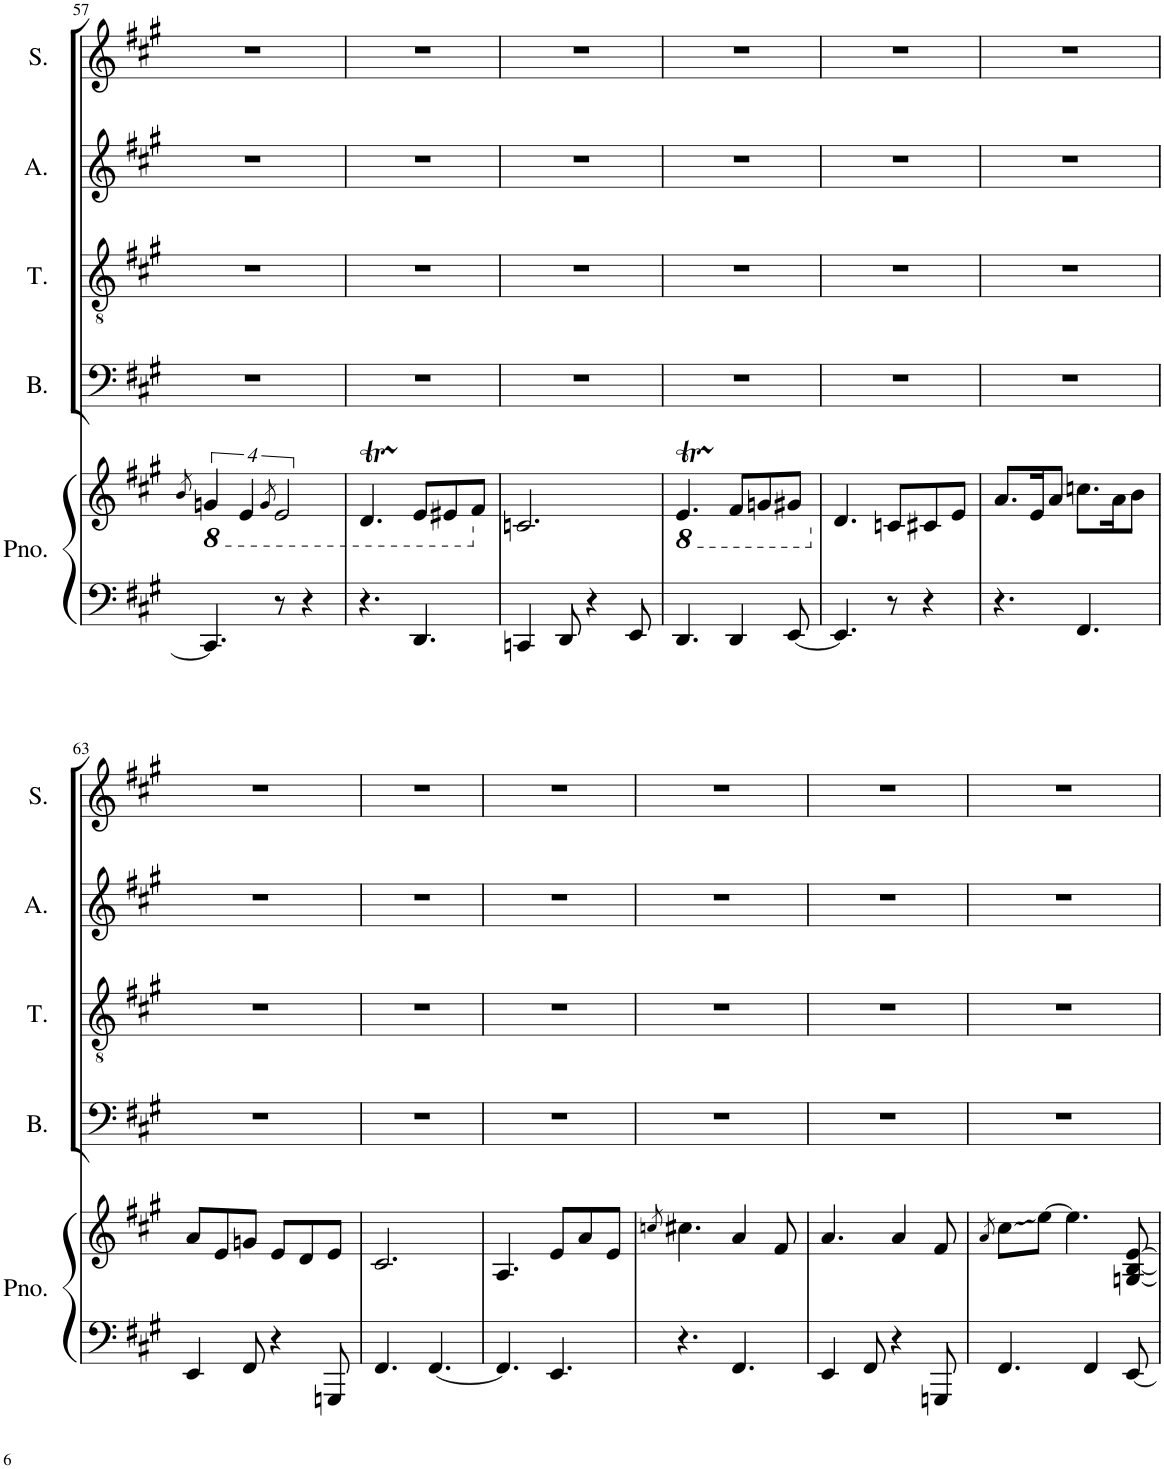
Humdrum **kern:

**kern	**kern	**kern	**kern	**kern	**kern
*part5	*part5	*part4	*part3	*part2	*part1
*staff6	*staff5	*staff4	*staff3	*staff2	*staff1
*I"Piano	*	*I"Bass	*I"Tenor	*I"Alto	*I"Soprano
*I'Pno.	*	*I'B.	*I'T.	*I'A.	*I'S.
!!LO:PB:g=z
*clefF4	*clefG2	*clefF4	*clefGv2	*clefG2	*clefG2
*k[f#c#g#]	*k[f#c#g#]	*k[f#c#g#]	*k[f#c#g#]	*k[f#c#g#]	*k[f#c#g#]
*M6/8	*M6/8	*M6/8	*M6/8	*M6/8	*M6/8
=57	=57	=57	=57	=57	=57
.	8qB/	.	.	.	.
4.CC/]	16%3Gn/	2.r	2.r	2.r	2.r
.	16%3E/	.	.	.	.
.	8qG/	.	.	.	.
8r	8%3E/	.	.	.	.
4r	.	.	.	.	.
=58	=58	=58	=58	=58	=58
4.r	4.dT/	2.r	2.r	2.r	2.r
4.DD/	8e/L	.	.	.	.
.	8e#X/	.	.	.	.
.	8f#TTT/J	.	.	.	.
=59	=59	=59	=59	=59	=59
4CCn/	2.cn/	2.r	2.r	2.r	2.r
8DD/	.	.	.	.	.
4r	.	.	.	.	.
8EE/	.	.	.	.	.
=60	=60	=60	=60	=60	=60
*	*8ba	*	*	*	*
4.DD/	4.ET/	2.r	2.r	2.r	2.r
4DD/	8F#/L	.	.	.	.
.	8Gn/	.	.	.	.
[8EE/	8G#XTTT/J	.	.	.	.
=61	=61	=61	=61	=61	=61
*	*X8ba	*	*	*	*
4.EE/]	4.d/	2.r	2.r	2.r	2.r
8r	8cn/L	.	.	.	.
4r	8c#X/	.	.	.	.
.	8e/J	.	.	.	.
=62	=62	=62	=62	=62	=62
4.r	8.a/L	2.r	2.r	2.r	2.r
.	16e/K	.	.	.	.
.	8a/J	.	.	.	.
4.FF#/	8.ccn\L	.	.	.	.
.	16a\K	.	.	.	.
.	8b\J	.	.	.	.
!!LO:LB:g=z
=63	=63	=63	=63	=63	=63
4EE/	8a/L	2.r	2.r	2.r	2.r
.	8e/	.	.	.	.
8FF#/	8gn/J	.	.	.	.
4r	8e/L	.	.	.	.
.	8d/	.	.	.	.
8GGGn/	8e/J	.	.	.	.
=64	=64	=64	=64	=64	=64
4.FF#/	2.c#/	2.r	2.r	2.r	2.r
[4.FF#/	.	.	.	.	.
=65	=65	=65	=65	=65	=65
4.FF#/]	4.A/	2.r	2.r	2.r	2.r
4.EE/	8e/L	.	.	.	.
.	8a/	.	.	.	.
.	8e/J	.	.	.	.
=66	=66	=66	=66	=66	=66
.	8qccn/	.	.	.	.
4.r	4.cc#X\	2.r	2.r	2.r	2.r
4.FF#/	4a/	.	.	.	.
.	8f#/	.	.	.	.
=67	=67	=67	=67	=67	=67
4EE/	4.a/	2.r	2.r	2.r	2.r
8FF#/	.	.	.	.	.
4r	4a/	.	.	.	.
8GGGn/	8f#/	.	.	.	.
=68	=68	=68	=68	=68	=68
.	8qa/	.	.	.	.
4.FF#/	8cc#\L	2.r	2.r	2.r	2.r
.	[8ee\J	.	.	.	.
.	4.ee\]	.	.	.	.
4FF#/	.	.	.	.	.
[8EE/	[8Gn/ [8B/ [8e/	.	.	.	.
=	=	=	=	=	=
*-	*-	*-	*-	*-	*-
